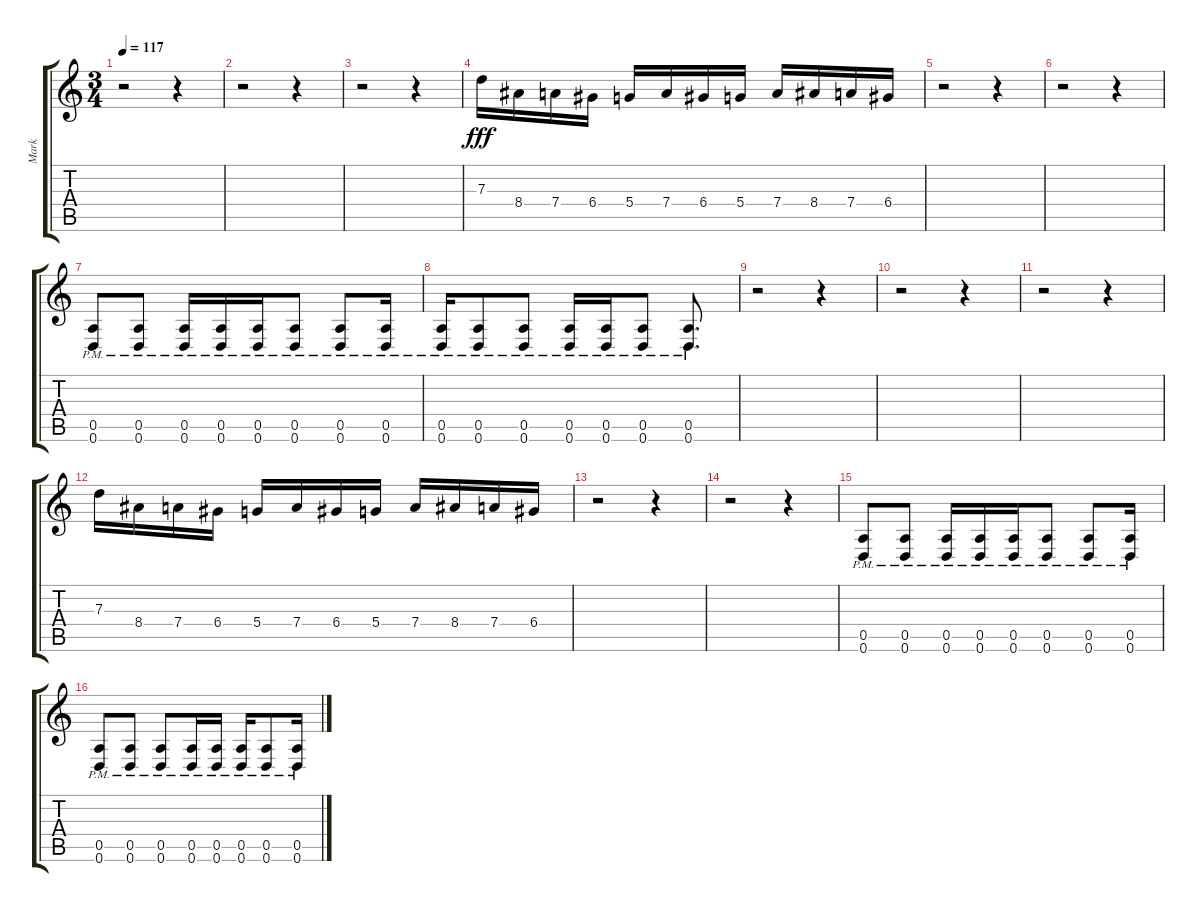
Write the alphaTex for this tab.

\track ("Mark" "Mark") {instrument distortionguitar}
\staff {score tabs}
\tuning (E4 B3 G3 D3 A2 D2) {hide}
\ts (3 4)
\tempo 117
\clef g2
\ks c
r.2{dy f} r.4 |
r.2 r.4 |
r.2 r.4 |
7.3.16{dy fff} 8.4.16 7.4.16 6.4.16 5.4.16 7.4.16 6.4.16 5.4.16 7.4.16 8.4.16 7.4.16 6.4.16 |
r.2 r.4 |
r.2 r.4 |
(0.5{pm} 0.6{pm}).8 (0.5{pm} 0.6{pm}).8 (0.5{pm} 0.6{pm}).16 (0.5{pm} 0.6{pm}).16 (0.5{pm} 0.6{pm}).16 (0.5{pm} 0.6{pm}).8 (0.5{pm} 0.6{pm}).8 (0.5{pm} 0.6{pm}).16 |
(0.5{pm} 0.6{pm}).16 (0.5{pm} 0.6{pm}).8 (0.5{pm} 0.6{pm}).8 (0.5{pm} 0.6{pm}).16 (0.5{pm} 0.6{pm}).16 (0.5{pm} 0.6{pm}).8 (0.5{pm} 0.6{pm}).8{d} |
r.2 r.4 |
r.2 r.4 |
r.2 r.4 |
7.3.16 8.4.16 7.4.16 6.4.16 5.4.16 7.4.16 6.4.16 5.4.16 7.4.16 8.4.16 7.4.16 6.4.16 |
r.2 r.4 |
r.2 r.4 |
(0.5{pm} 0.6{pm}).8 (0.5{pm} 0.6{pm}).8 (0.5{pm} 0.6{pm}).16 (0.5{pm} 0.6{pm}).16 (0.5{pm} 0.6{pm}).16 (0.5{pm} 0.6{pm}).8 (0.5{pm} 0.6{pm}).8 (0.5{pm} 0.6{pm}).16 |
(0.5{pm} 0.6{pm}).8 (0.5{pm} 0.6{pm}).8 (0.5{pm} 0.6{pm}).8 (0.5{pm} 0.6{pm}).16 (0.5{pm} 0.6{pm}).16 (0.5{pm} 0.6{pm}).16 (0.5{pm} 0.6{pm}).8 (0.5{pm} 0.6{pm}).16
